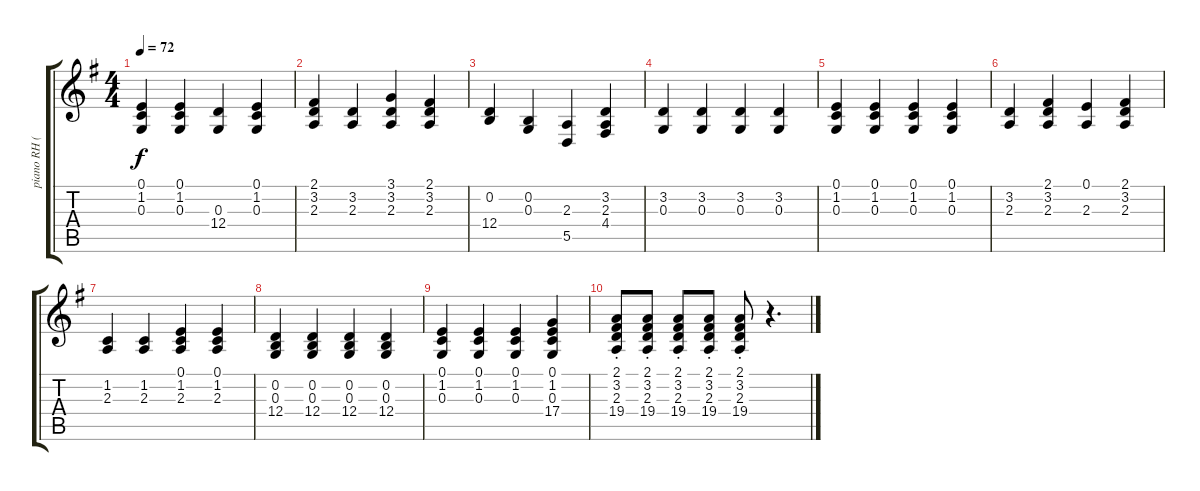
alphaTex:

\track ("piano RH (Louis)" "piano RH (") {instrument acousticgrandpiano}
\staff {score tabs}
\tuning (E4 B3 G3 D3 A2 E2) {hide}
\ts (4 4)
\tempo 72
\clef g2
\ks g
(0.1 1.2 0.3).4{dy f} (0.1 1.2 0.3).4 (0.3 12.4).4 (0.1 1.2 0.3).4 |
(2.1 3.2 2.3).4 (3.2 2.3).4 (3.1 3.2 2.3).4 (2.1 3.2 2.3).4 |
(0.2 12.4).4 (0.2 0.3).4 (2.3 5.5).4 (3.2 2.3 4.4).4 |
(3.2 0.3).4 (3.2 0.3).4 (3.2 0.3).4 (3.2 0.3).4 |
(0.1 1.2 0.3).4 (0.1 1.2 0.3).4 (0.1 1.2 0.3).4 (0.1 1.2 0.3).4 |
(3.2 2.3).4 (2.1 3.2 2.3).4 (0.1 2.3).4 (2.1 3.2 2.3).4 |
(1.2 2.3).4 (1.2 2.3).4 (0.1 1.2 2.3).4 (0.1 1.2 2.3).4 |
(0.2 0.3 12.4).4 (0.2 0.3 12.4).4 (0.2 0.3 12.4).4 (0.2 0.3 12.4).4 |
(0.1 1.2 0.3).4 (0.1 1.2 0.3).4 (0.1 1.2 0.3).4 (0.1 1.2 0.3 17.4).4 |
(2.1{st} 3.2{st} 2.3{st} 19.4{st}).8 (2.1{st} 3.2{st} 2.3{st} 19.4{st}).8 (2.1{st} 3.2{st} 2.3{st} 19.4{st}).8 (2.1{st} 3.2{st} 2.3{st} 19.4{st}).8 (2.1{st} 3.2{st} 2.3{st} 19.4{st}).8 r.4{d}
